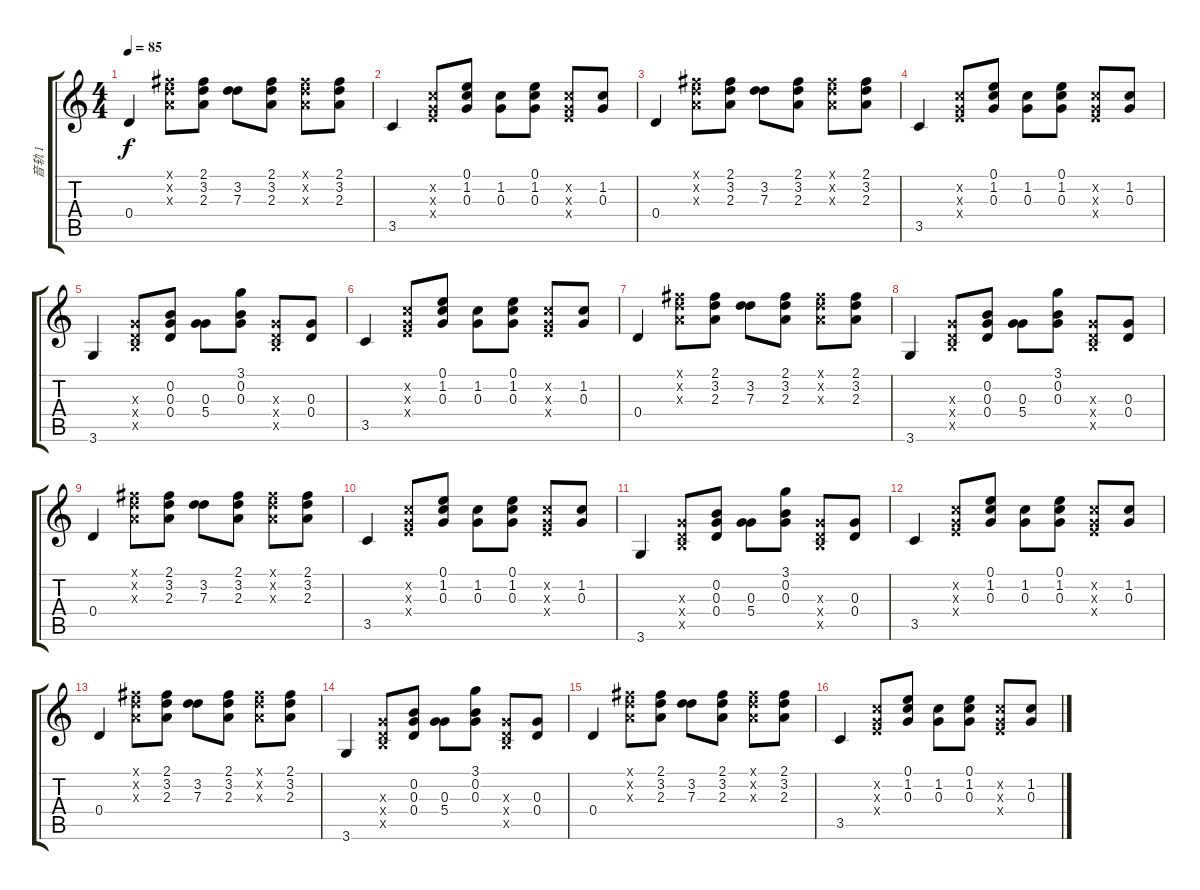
\track ("音轨 1" "音轨 1") {instrument electricguitarjazz}
\staff {score tabs}
\tuning (E4 B3 G3 D3 A2 E2) {hide}
\ts (4 4)
\tempo 85
\clef g2
\ks c
0.4.4{dy f} (2.1{x} 3.2{x} 2.3{x}).8 (2.1 3.2 2.3).8 (3.2 7.3).8 (2.1 3.2 2.3).8 (2.1{x} 3.2{x} 2.3{x}).8 (2.1 3.2 2.3).8 |
3.5.4 (1.2{x} 0.3{x} 2.4{x}).8 (0.1 1.2 0.3).8 (1.2 0.3).8 (0.1 1.2 0.3).8 (1.2{x} 0.3{x} 2.4{x}).8 (1.2 0.3).8 |
0.4.4 (2.1{x} 3.2{x} 2.3{x}).8 (2.1 3.2 2.3).8 (3.2 7.3).8 (2.1 3.2 2.3).8 (2.1{x} 3.2{x} 2.3{x}).8 (2.1 3.2 2.3).8 |
3.5.4 (1.2{x} 0.3{x} 2.4{x}).8 (0.1 1.2 0.3).8 (1.2 0.3).8 (0.1 1.2 0.3).8 (1.2{x} 0.3{x} 2.4{x}).8 (1.2 0.3).8 |
3.6.4 (0.3{x} 0.4{x} 2.5{x}).8 (0.2 0.3 0.4).8 (0.3 5.4).8 (3.1 0.2 0.3).8 (0.3{x} 0.4{x} 2.5{x}).8 (0.3 0.4).8 |
3.5.4 (1.2{x} 0.3{x} 2.4{x}).8 (0.1 1.2 0.3).8 (1.2 0.3).8 (0.1 1.2 0.3).8 (1.2{x} 0.3{x} 2.4{x}).8 (1.2 0.3).8 |
0.4.4 (2.1{x} 3.2{x} 2.3{x}).8 (2.1 3.2 2.3).8 (3.2 7.3).8 (2.1 3.2 2.3).8 (2.1{x} 3.2{x} 2.3{x}).8 (2.1 3.2 2.3).8 |
3.6.4 (0.3{x} 0.4{x} 2.5{x}).8 (0.2 0.3 0.4).8 (0.3 5.4).8 (3.1 0.2 0.3).8 (0.3{x} 0.4{x} 2.5{x}).8 (0.3 0.4).8 |
0.4.4 (2.1{x} 3.2{x} 2.3{x}).8 (2.1 3.2 2.3).8 (3.2 7.3).8 (2.1 3.2 2.3).8 (2.1{x} 3.2{x} 2.3{x}).8 (2.1 3.2 2.3).8 |
3.5.4 (1.2{x} 0.3{x} 2.4{x}).8 (0.1 1.2 0.3).8 (1.2 0.3).8 (0.1 1.2 0.3).8 (1.2{x} 0.3{x} 2.4{x}).8 (1.2 0.3).8 |
3.6.4 (0.3{x} 0.4{x} 2.5{x}).8 (0.2 0.3 0.4).8 (0.3 5.4).8 (3.1 0.2 0.3).8 (0.3{x} 0.4{x} 2.5{x}).8 (0.3 0.4).8 |
3.5.4 (1.2{x} 0.3{x} 2.4{x}).8 (0.1 1.2 0.3).8 (1.2 0.3).8 (0.1 1.2 0.3).8 (1.2{x} 0.3{x} 2.4{x}).8 (1.2 0.3).8 |
0.4.4 (2.1{x} 3.2{x} 2.3{x}).8 (2.1 3.2 2.3).8 (3.2 7.3).8 (2.1 3.2 2.3).8 (2.1{x} 3.2{x} 2.3{x}).8 (2.1 3.2 2.3).8 |
3.6.4 (0.3{x} 0.4{x} 2.5{x}).8 (0.2 0.3 0.4).8 (0.3 5.4).8 (3.1 0.2 0.3).8 (0.3{x} 0.4{x} 2.5{x}).8 (0.3 0.4).8 |
0.4.4 (2.1{x} 3.2{x} 2.3{x}).8 (2.1 3.2 2.3).8 (3.2 7.3).8 (2.1 3.2 2.3).8 (2.1{x} 3.2{x} 2.3{x}).8 (2.1 3.2 2.3).8 |
3.5.4 (1.2{x} 0.3{x} 2.4{x}).8 (0.1 1.2 0.3).8 (1.2 0.3).8 (0.1 1.2 0.3).8 (1.2{x} 0.3{x} 2.4{x}).8 (1.2 0.3).8
